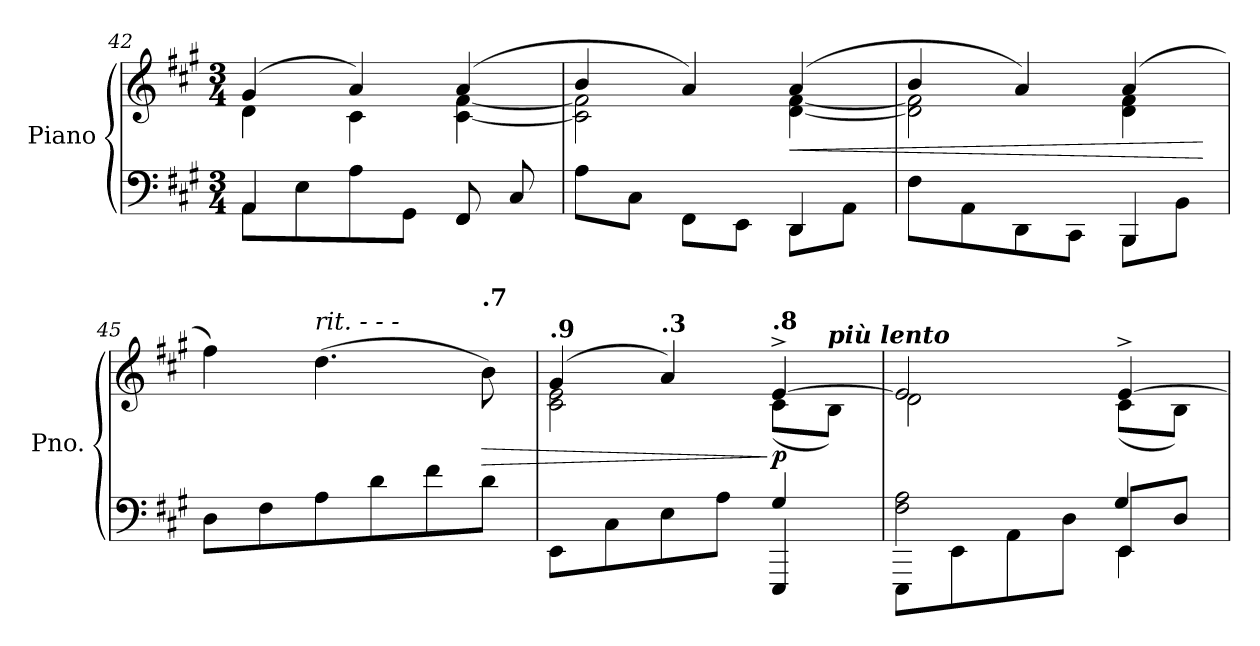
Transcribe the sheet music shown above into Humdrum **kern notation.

**kern	**kern	**dynam
*part1	*part1	*part1
*staff2	*staff1	*staff1/2
*I"Piano	*	*
*I'Pno.	*	*
*clefF4	*clefG2	*
*k[f#c#g#]	*k[f#c#g#]	*
*M3/4	*M3/4	*
=42	=42	=42
*^	*^	*
4AA/	8AA\L	(>4g#/	4d\	.
.	8E\	.	.	.
4ryy	8A\	4a/)	4c#\	.
.	8GG#\J	.	.	.
8FF#/	4FF#/	(>4a/	[4c#\ [4f#\	.
8C#/	.	.	.	.
!!LO:LB:g=z	!!
=43	=43	=43	=43	=43
8A\L	2ryy	4b/	2c#\] 2f#\]	.
8C#\J	.	.	.	.
8FF#\L	.	4a/)	.	.
8EE\J	.	.	.	.
!	!	!	!	!LO:HP:b
8DD\L	4DD/	(>4a/	[4d\ [4f#\	<
8AA\J	.	.	.	.
!!LO:PB:g=z	!!
=44	=44	=44	=44	=44
8F#\L	2ryy	4b/	2d\] 2f#\]	.
8AA\	.	.	.	.
8DD\	.	4a/)	.	.
8CC#\J	.	.	.	.
8BBB\L	4BBB/	(>4a/	4d\ 4f#\	.
8BB\J	.	.	.	.
*v	*v	*	*	*
*	*v	*v	*
.	.	[
=45	=45	=45
8D\L	4ff#\)	.
8F#\	.	.
*	*MM75	*
!	!LO:TX:a:i:t=rit.         -          -          -	!
8A\	(>4.dd\	.
8d\	.	.
8f#\	.	.
*	*MM66	*
!	!LO:TX:a:B:t=.7	!
!	!	!LO:HP:b
8d\J	8b\)	>
=46	=46	=46
*	*MM63	*
*^	*^	*
!	!	!LO:TX:a:B:t=.9	!	!
8EE\L	2ryy	(>4g#/	2c#\ 2e\	.
8C#\	.	.	.	.
*	*	*MM58	*	*
!	!	!LO:TX:a:B:t=.3	!	!
8E\	.	4a/)	.	.
8A\J	.	.	.	.
*	*	*MM52	*	*
!	!	!LO:TX:a:B:t=.8	!	!
!	!	!	!	!LO:DY:n=1:b
4EEE/	4G#/	[4e^/	(<8c#\L	] p
!	!	!	!LO:TX:a:Bi:t=più lento	!
.	.	.	8B\J)	.
=47	=47	=47	=47	=47
*	*^	*	*	*
8EEE\L	2F#\ 2A\	2ryy	2e/]	2d\	.
8EE\	.	.	.	.	.
8AA\	.	.	.	.	.
8D\J	.	.	.	.	.
8EE/L	4EE\	4G#/	[4e^/	(<8c#\L	.
8D/J	.	.	.	8B\J)	.
*v	*v	*v	*	*	*
*	*v	*v	*
=	=	=
*-	*-	*-
